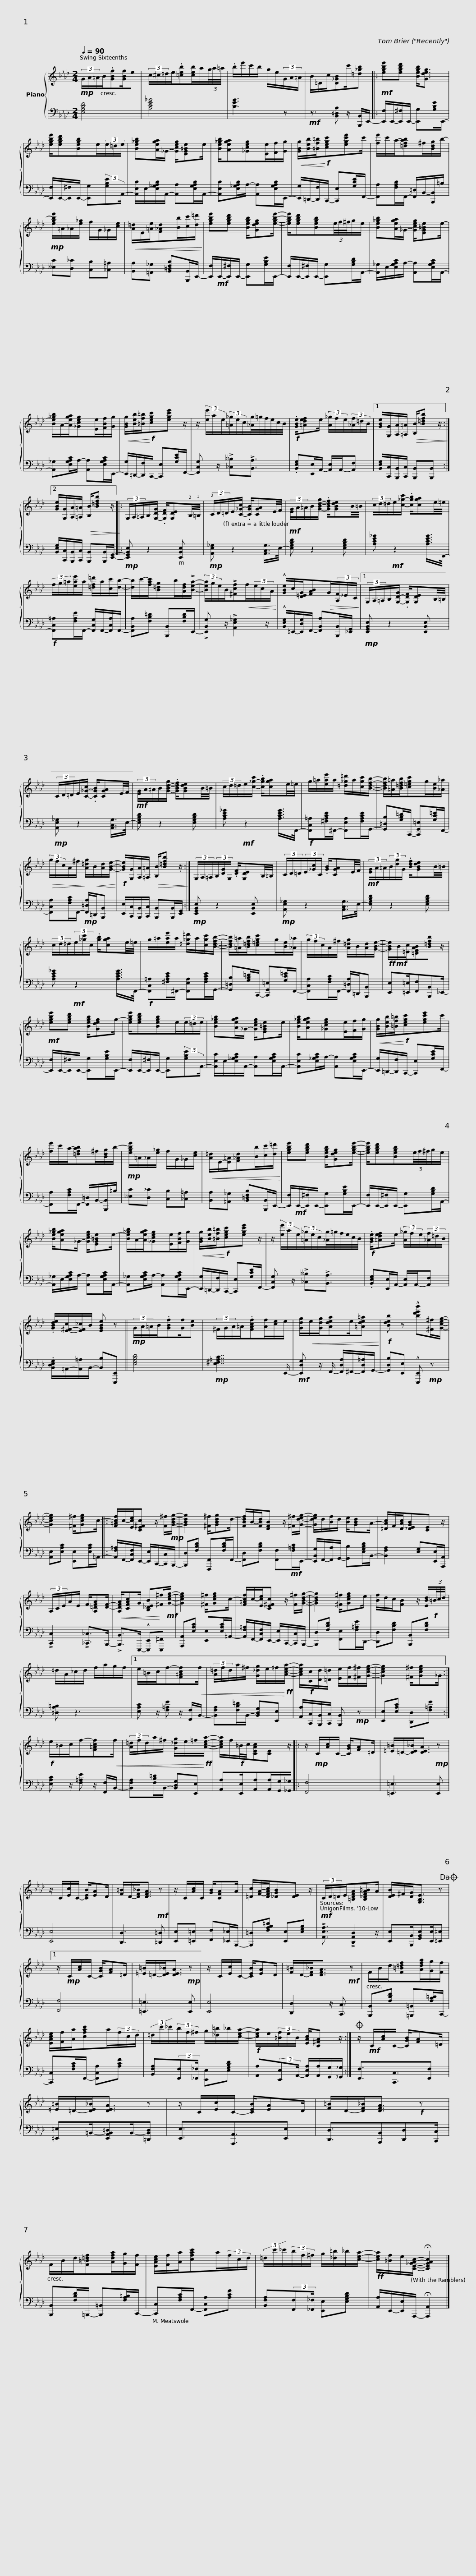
X:1
%%score { 1 | 2 }
L:1/8
Q:1/4=90
M:2/4
I:linebreak $
K:Ab
V:1 treble
V:2 bass
V:1
!mp! (3G/A/=A/B/.[GBf][GBf]/e | (3c/^c/=d/e/.[=ceb][ceb]/a/(3g/4a/4=a/4 | .b/e'/c'/b/ g/e/(3G/A/=A/ | B/=D/c/[D_GB]c'/[=d_gb] |:$!mf! [egbe'][egbd'] [Begb]<[Gdeg] | %5
 [egbe']/[egbd'][Begb]e/(3e/=d/e/ | [Be_gb][Aega]/_G/- [Gceg]/[EG=Be]e/ | [Be_gb]/[Aega][_Gceg][Ee]/[Ff]/[Gg]/ |$!<(! [GBg]/[Beb]/[=Bf=b]/!<)!!f![cegc'][egc'e']c'/ | [fe']/c'/a/-[=dfab]^f/[Bdg]/b/- | %10
!mp! [egbe']/=A/_A/[e_g]/ f/G/_G/[ce]/ |!<(! [A=d]/E/[=Ae]/[F_Ad][Bb]/[cc']/[d=d']/!<)! |$ [egbe'][egbd'] [Begb]/[Gdeg][egbe']/- | [egbe']/[egbd'][Begb](3e/4f/4^f/4g/e/ | [Be_gb][Aega]/_G/- [Gceg]/[EG=Be]e/- | %15
 [Be_gb]/A/-[Aega]/[_Gceg][Ee]/[FBf]/[Gg]/ |$!<(! [GBg]/[Beb]/[=Bf=b]/!<)!!f![cegc'][egc'e'] z/ | z/ (3[ee']/a/e/(3[=A_g]/e/c/[_Ag]/4=g/4f/4e/4c/4B/4 |!f! .[GBe]/[=Adef]e/ (3[A_g]/f/e/(3[_Af]/=d/B/ |1$ [GBe]/[G,G]/[A,A]/[=A,=A]/!>(! [B,B]/[B=dfb] z/!>)! :|2 %20
 [GBe]/[G,G]/[A,A]/[=A,=A]/!>(! [B,B]/[B=dfb] z/!>)! |: (3G,/A,/=A,/B,/[G,-D-G]/ .[G,DF]/[G,DE]!2!B,/4!1!=B,/4 | (3!2!C/D/=D/E/[C-_G-c]/ .[CGB]/[CGA]E/4F/4 |$!mf! (3[EG]/A/=A/B/[G-B-d-g]/ .[GBdf]/[GBde]B/4=B/4 | (3c/d/=d/e/[c-_g-c']/ .[cgb]/[cga]e/4=e/4 | %25
 (3f/g/=a/[eae']/a/ [=df=d']/a/[cc']/[db]/- | [db]/c'/-[fac']/[B=dg]b/[Adf]/!>![Bea]/- |$ (3[Bea]/g/e/B/!>![^Fcf]!<(!f/(3e/c/A/!<)! | !^![GBe]/c/[D=EG]/[FAB]!>(!G/(3[A,F]/_E/C/!>)! |1 (3G,/A,/=A,/B,/[G,-D-G]/ .[G,DF]/[G,DE]B,/4=B,/4 |$ %30
 (3C/D/=D/E/[C-_G-c]/ .[CGB]/[CGA]E/4F/4 |!mf! (3[EG]/A/=A/B/[G-B-d-g]/ .[GBdf]/[GBde]B/4=B/4 | (3c/d/=d/e/[c-_g-c']/ .[cgb]/[cga]e/4=e/4 |$ g/=a/[eae']/a/ [=d_g=d']/a/[cgc']/[Bdfb]/- | [Bdfb]/[=A=a]/[B=dfb]/[c=egc']g/[Be]/[_A_a]/ | %35
!>(! (3g/f/c/A/^f/!>)! [A=dg]/!<(!B/[Ad]/[GBe]/-!<)! |!f! [GBe]/[G,G]/[A,A]/[=A,=A]/!>(! [B,B]/[B=dfb] z/!>)! :|$ (3G,/A,/=A,/(3B,/[DG]/G,/ .[DF]/[G,DE]B,/4=B,/4 | (3C/D/=D/(3E/[_Gc]/C/ .[GB]/[CGA]E/4F/4 |!mf! (3[EG]/A/=A/(3B/[dg]/G/ .[Bdf]/[GBde]B/4=B/4 |$ %40
 (3c/d/=d/(3e/[_gc']/c/ .[gb]/[cga]e/4=e/4 | g/=a/[eae']/a/ [=d_g=d']/a/[cgc']/[Bdfb]/- | [Bdfb]/[=A=a]/[B=dfb]/[c=egc']g/[Be]/[_A_a]/ |$ (3g/f/c/A/^f/ [A=dg]/B/[Ad]/[GBe]/- |!ff! [GBe]/!mf!B/[=Ec]/[=DFAB][B=dfb] z/ | %45
!mf! [egbe'][egbd'] [Begb]/[Gdeg]g/- | [egbe']/[egbd'][Begb]e/(3e/=d/e/ |$ [Be_gb][Aega]/_G/- [Gceg]/[EG=Be]e/ | [Be_gb]/[Aega][_Gceg][Ee]/[Ff]/[Gg]/ |!<(! [GBg]/[Beb]/[=Bf=b]/!<)!!f![cegc'][egc'e']c'/ | %50
 [fe']/c'/a/-[=dfab]^f/[Bdg]/b/- |$!mp! [egbe']/=A/_A/[e_g]/ f/G/_G/[ce]/ |!<(! [A=d]/E/-[E=A]/[F_Ad][Bb]/[cc']/[d=d']/!<)! | [egbe'][egbd'] [Begb]/[Gdeg][egbe']/- | [egbe']/[egbd'][Begb](3e/4f/4^f/4g/e/ |$ %55
 [Be_gb]/[Aega]_G/- [Gceg]/[EG=Be]e/- | [Be_gb]/A/-[Aega]/[_Gceg][Ee]/[FBf]/[Gg]/ |!<(! [GBg]/[Beb]/[=Bf=b]/!<)!!f![cegc'][egc'e'] z/ | z/ (3[ee']/a/e/(3[=A_g]/e/c/[_Ag]/4=g/4f/4e/4c/4B/4 |$!f! .[GBe]/[=Adef]e/ (3[A_g]/f/e/(3[_Af]/=d/B/ | %60
 .[GBde]/[E-^F-c]/[EF_c]/B/ [EGBe] z ||!mp! (3G/A/=A/B/.[GBf][Gf]/[Be] | (3^F/G/A/=A/.[FAcf][Af]/[ce]/e/ |$ [Gdg]/!<(!e/[Gdg]/[Adea]e/[=Ade=a]!<)! |!f! [Bdeb] z !^![bd'e'b'][^F^f]/[Gceg]/- | %65
[K:Ab] [Gceg]2 [^F^f]/[Gceg]c/- |: [F=Acf]/c/-[Ece]/[CE^Fc] z/ [F^f]/!mp![GBdg]/- | [GBdg]2 [^F^f]/[GBdg]d/- |$ [FBdf]/B/-[FBd]/[DFB] z/ [^F^f]/[Gdeg]/- | [Gdeg]/d/[Bf]/d/ [Be]/[GBd]A/- | %70
 [=DAc]/F/[DAc]/[_DEGB][CE] z/ | (3A,/C/E/A/E/ F/[A,=DFA][DF]/- |!<(! [A,DFA]/[CFAc]G/ [B,_DEB]!<)![^F^f]/!mf![Gceg]/- |$ [Gceg]2 [^F^f]/[Gceg]c/- | [F=Acf]/c/-[Ece]/[CE^Fc] z/ [F^f]/[GBdg]/- | %75
 [GBdg]2 [^F^f]/[Gceg]e/ | [Bf]/d/c/[FB] z/ [EBd]/!f!(3=B/4c/4d/4 | =d/A/_c/d/ f/a/g/f/ |1$ e/=B/c/f-[F=Acf]!<(!f/ | (3[A=d]/f/d/a/^f/ [G_dg]/e/=f/!<)!!ff![Acea]/- | %80
 [Acea]/!f![Cc]/[Dd]/[=D=d]/ [Ee]/[Ff]/[^F^f]/[Gceg]/- | [Gceg]2 [^F^f]/[Gceg]_G/ :|!f! e/=B/c/f-[F=Acf]!<(!f/ |$ (3[A=d]/f/d/a/^f/ [G_dg]/e/=f/!<)!!ff![Acea]/- | [Acea]/f/!f!=B/4c/4[CEAc][CE] z/ |: %85
 z/!mp! C/[Ac]/C/- [CGB]/[FA]=D/ | [=E=B]/=D/-[DE_B]<[DEA]!mp! z | z/ C/[Ec]/C/- [CEB]/[EA]D/ |$ [F=B]/D/-[DF_B]<[DFA]!mf! z | z/ C/[Ac]/C/- [GB]/[CFA]A/ | %90
 [=Dc]/[FA]/-[DFAc]/[_DGB][DE] z/ |!mf! (3C/D/=D/E/[=B,DFA][B,_DFA=B]A/ | [DEB]/^F/[DG]<[G,B,E] z!dacoda! |1$ z/!mp! C/[Ac]/C/- [CGB]/[FA]=D/ | [=E=B]/=D/-[DE_B]<[DEA]!mp! z | %95
 z/ C/[Ec]/C/- [CEB]/[EA]D/ | [F=B]/D/-[DF_B]<[DFA]!mf! z | F/B/d/[F=B=df][Adfa]/[Gg]/[Ff]/ |$ [EAce]/[Ff]/[Aa]/[cfac']a/(3f/c/d/ | (3=d/c'/_c'/(3b/f/^f/ g/[_d=b]/_b/[cea]/- | %100
!f! [cea]/e/(3[=Bf]/e/B/ [EAc]/[C^FA] z/ :|$O z/!mf! C/[Ac]/C/- [CGB]/[FA]=D/ | [=E=B]/=D/-[DE_B]<[DEA] z |$ z/ C/[Ec]/C/- [CEB]/[EA]D/ | [F=B]/D/-[DF_B]<[DFA]!f! z | %105
 F/B/d/[F=B=df][Adfa]/[Gg]/[Ff]/ | [EAce]/[Ff]/[Aa]/[cfac']a/(3f/c/d/ |$ (3=d/c'/_c'/(3b/f/^f/ g/[_d=b]/_b/[cea]/- |!ff! [cea]/[=Bf]/e/[CE_GAc]/- !fermata![CEGAc]2 |] %109
V:2
 [E,G,B,D]4 | [A,CE_G]4 | [B,EG]3 z |!mf! z3/2 [B,,=D,A,] z/ [B,,,B,,]/E,,/- |:$ [E,,F,]/E,,/-[E,,^F,]/E,,/- [E,,G,][G,B,E]/E,,/- | %5
 [E,,F,]/E,,/-[E,,^F,]/E,,/- [E,,G,](3:2:2[G,B,E]A,,/- | [A,,E,C]/E,/-[E,_G,A,C]/A,,/- [A,,A,][E,G,A,C]/A,,/- | [A,,E,C][E,_G,A,C]/A,/- [A,,A,][E,G,A,C]/E,,/- |$ [E,,G,]/=D,,/-[D,,F,]/C,,/- [C,,E,][G,CE]/F,,/- | [F,,A,][F,A,C]/F,,/- [F,,=D,]/B,,/-[B,,,B,,]/=B,/ | %10
 [__E,C][D,_C] [C,B,][_C,=A,] | [B,,A,][=A,,_G,] [B,,=D,F,B,][B,,,B,,]/E,,/- |$ [E,,F,]/!mf!E,,/-[E,,^F,]/E,,/- [E,,G,][G,B,E]/E,,/- | [E,,F,]/E,,/-[E,,^F,]/E,,/- [E,,G,][G,B,D]/A,,/- | [A,,_G,]/E,/-[E,G,A,C]/A,/- [A,,A,][E,G,A,C]/A,,/- | %15
 [A,,_G,][E,G,A,C]/A,/- [A,,A,][E,G,A,C]/E,,/- |$ [E,,G,]/=D,,/-[D,,F,]/C,,/- [C,,E,][G,CE]/F,,/- | [F,,C,G,] z/ !>![_C,__B,]!>![B,,A,]3/2 | .[B,,E,G,][E,,E,]/A,,/- [A,,E,]/A,,/-[A,,F,] |1$ [B,,E,G,]/[C,,C,]/[B,,,B,,]/[C,,C,]/ [B,,,B,,][B,,,B,,] :|2 %20
 [B,,E,G,]/[C,,C,]/[B,,,B,,]/[C,,C,]/ [B,,,B,,][B,,,B,,]/[E,,G,,]/- |:!mp! [E,,G,,B,,E,] z2 [E,,B,,E,] |!mp! [A,,E,_G,] z2 [A,,C,G,]/>E,/- |$ [E,G,B,D] z2 [E,G,B,D] | [A,CE_G]!mf! z2 [A,CEG]/>F,,/- | %25
!f! [F,,C,=A,][F,A,E]/F,,/- [F,,C,G,]/F,,/-[F,,C,A,]/F,,/- | [F,,B,,A,][F,B,=D] [B,,,B,,][F,B,D]/E,,/- |$ !>![E,,B,,G,] z/ !>![A,,E,_G,]2 z/ | !^![B,,E,G,]/=E,,/-[E,,D,G,]/F,,/- [F,,B,,A,][B,,,B,,]/[_E,,G,,]/ |1!mp! [E,,G,,B,,E,] z2 [E,,B,,E,] |$ %30
!mp! [A,,E,_G,] z2 [A,,C,G,]/>E,/- | [E,G,B,D] z2 [E,G,B,D] | [A,CE_G]!mf! z2 [A,CEG]/>F,,/- |$!f! [F,,C,=A,][^F,A,CE]/^F,,/- [F,,E,A,][F,A,CE]/G,,/- | [G,,=D,B,][G,B,=D]/C,,/- [C,,G,,=E,][G,C=E]/F,,/- | %35
 [F,,C,A,][F,A,C]/F,,/-!mp! [F,,=D,A,]/=D,,/[B,,,B,,] | [E,,E,]/[C,,C,]/[B,,,B,,]/[C,,C,]/ [B,,,B,,][B,,,B,,]/[E,,G,,]/ :|$!mp! [E,,G,,B,,E,] z2 [E,,B,,E,] |!mp! [A,,E,_G,] z2 [A,,C,G,]/>E,/- | [E,G,B,D] z2 [E,G,B,D] |$ %40
 [A,CE_G]!mf! z2 [A,CEG]/>F,,/- |!f! [F,,C,=A,][^F,A,CE]/^F,,/- [F,,E,A,][F,A,CE]/G,,/- | [G,,=D,B,][G,B,=D]/C,,/- [C,,G,,=E,][G,C=E]/F,,/- |$ [F,,C,A,][F,A,C]/F,,/- [F,,=D,A,]/=D,,/[B,,,B,,] | [E,,E,][=E,,=E,]/[F,,F,][B,,,B,,]_E,,/- | %45
 [E,,F,]/E,,/-[E,,^F,]/E,,/- [E,,G,][G,B,E]/E,,/- | [E,,F,]/E,,/-[E,,^F,]/E,,/- [E,,G,](3:2:2[G,B,E]A,,/- |$ [A,,E,C]/E,/-[E,_G,A,C]/A,,/- [A,,A,][E,G,A,C]/A,,/- | [A,,E,C][E,_G,A,C]/A,/- [A,,A,][E,G,A,C]/E,,/- | [E,,G,]/=D,,/-[D,,F,]/C,,/- [C,,E,][G,CE]/F,,/- | %50
 [F,,A,][F,A,C]/F,,/- [F,,=D,]/B,,/-[B,,,B,,]/=B,/ |$ [__E,C][D,_C] [C,B,][_C,=A,] | [B,,A,][=A,,_G,] [B,,=D,F,B,][B,,,B,,]/E,,/- | [E,,F,]/!mf!E,,/-[E,,^F,]/E,,/- [E,,G,][G,B,E]/E,,/- | [E,,F,]/E,,/-[E,,^F,]/E,,/- [E,,G,][G,B,D]/A,,/- |$ %55
 [A,,_G,]/E,/-[E,G,A,C]/A,/- [A,,A,][E,G,A,C]/A,,/- | [A,,_G,][E,G,A,C]/A,/- [A,,A,][E,G,A,C]/E,,/- | [E,,G,]/=D,,/-[D,,F,]/C,,/- [C,,E,][G,CE]/F,,/- | [F,,C,G,] z/ !>![_C,__B,]!>![B,,A,]3/2 |$ .[B,,E,G,][E,,E,]/A,,/- [A,,E,]/A,,/-[A,,F,] | %60
 .[B,,D,E,G,]/=A,,/-[A,,=A,]/B,,/- [B,,B,][E,,,E,,] || [E,G,B,D]4 |!mp! [E,^F,=A,C]7/2 E,,/- |$!mf! [E,,D,G,] z/ F,,/- [F,,D,A,]/^F,,/-[F,,D,=A,]/G,,/- | [G,,D,B,][E,,E,] !^![E,,,E,,]!mp! z | %65
[K:Ab] [A,,E,][E,A,C] [E,,E,][E,A,C]/=A,,/- |: [A,,F,=A,]/F,,/-[F,,C,F,]/E,,/- [E,,E,]/C,,/-[C,,C,]/B,,,/- | [B,,,D,][F,B,D] [F,,,F,,][F,B,D]/F,,/- |$ [F,,D,][F,B,D] [F,,F,]!mf![F,=A,C]/E,,/- | [E,,B,,G,]/F,,/-[F,,A,]/G,,/- [G,,B,][E,G,B,D]/B,,/- | %70
 [B,,F,A,]2 [E,G,][E,,E,]/[A,,,A,,]/ | !>![C,,C,]2 !>![_C,,_C,]>B,,,- | !>![B,,,B,,]>E,,,- !^![E,,,E,,][E,,,^F,,] |$ [A,,,A,,][E,A,C] [E,,E,][E,A,C]/=A,,/- | [A,,F,=A,]/F,,/-[F,,C,F,]/E,,/- [E,,E,]/C,,/-[C,,C,]/B,,,/- | %75
 [B,,,D,][F,B,D] [F,,E,][F,=A,E]/D,,/- | [D,,D,][F,B,D] [B,,,B,,][F,B,D] | [=D,A,=B,] z3 |1$ [E,A,C] z/ [F,=A,E] z/ [F,,F,]/B,,/- | [B,,F,A,][F,B,=D]/B,,/- [B,,D,G,][E,,E,] | %80
 [A,,A,]/[C,,C,]/[B,,,B,,]/[C,,C,]/ [B,,,B,,]!mp! z | [E,,E,][E,A,C] [D,,D,][F,=A,E] :| [E,A,C] z/ [F,=A,E] z/ [F,,F,]/B,,/- |$ [B,,F,A,][F,B,=D]/B,,/- [B,,D,G,][E,,E,] | [A,,A,][E,,E,]/[A,,A,][A,,A,]/[G,,G,]/[_G,,_G,]/ |: %85
 [F,,F,]4 | [=E,,=E,]3 [E,,E,] | [E,,E,]4 |$ [D,,D,]3 [=D,,=D,] | [E,,E,][=E,,=E,] [F,,F,][_E,,_E,]/B,,,/- | %90
 [B,,,=D,][F,A,B,=D] [E,,E,][E,G,B,] | !>![A,,E,A,]3/2 !>![D,,A,,D,]2 z/ | [E,,E,][B,,,B,,]/[G,,B,,E,][E,,E,]/[=E,,=E,] |1$ [F,,F,]4 | [=E,,=E,]3 [E,,E,] | %95
 [E,,E,]4 | [D,,D,]2 z/ [C,,C,]3/2 | [B,,,B,,][F,B,D] [=B,,,=B,,][F,A,=B,]/C,,/- |$ [C,,C,][F,A,C]/F,,/- [F,,C,A,][A,CF] | [B,,F,A,](3:2:2[F,,F,][_F,,_F,]/ [E,,E,][E,G,B,D] | %100
 [A,,A,](3:2:2[E,,E,]A,,/- [A,,E,A,]/[A,,A,]/[G,,G,]/[_G,,_G,]/ :|$ [F,,F,]3/2[C,,C,]3/2[F,,F,] | [=E,,=E,]=B,,/-[E,,A,,B,,=D,]B,,/-[=D,,B,,D,] |$ [E,,E,]3/2[A,,,A,,]3/2[E,,E,] | [D,,D,]3/2[B,,,B,,][D,,D,][C,,C,]/ | %105
 [B,,,B,,][F,B,D]/=B,,,/- [B,,,=B,,][F,A,=B,]/C,,/- | [C,,C,][F,A,C]/F,,/- [F,,C,A,][A,CF] |$ [B,,F,A,](3:2:2[F,,F,][_F,,_F,]/ [E,,E,][E,G,B,D] | [A,,A,]/E,,/-[E,,E,]/A,,,/- !fermata![A,,,A,,]2 |] %109
